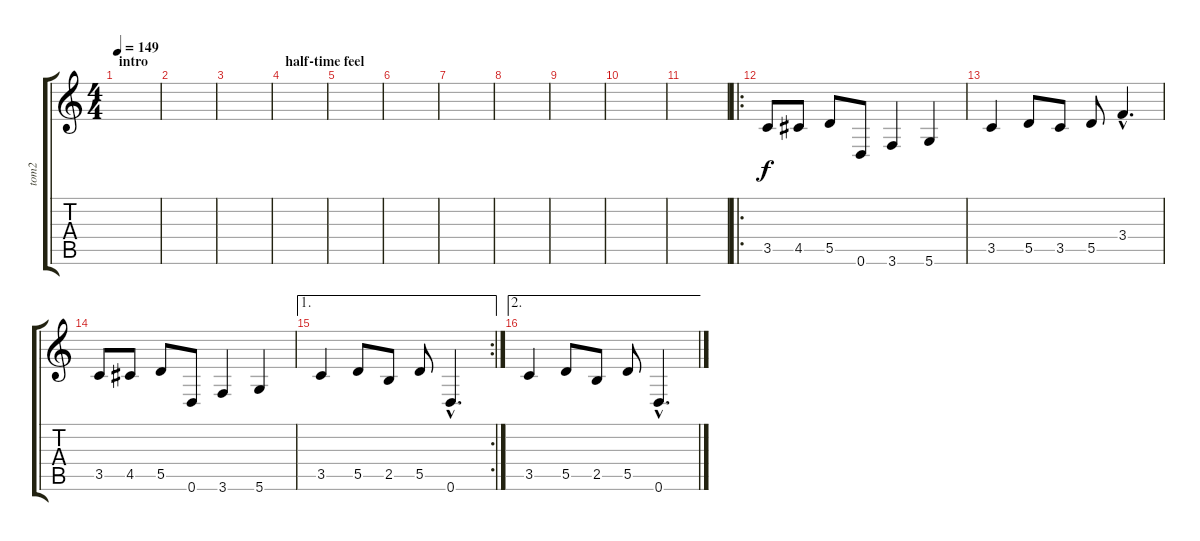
\track ("tom2" "tom2") {instrument distortionguitar}
\staff {score tabs}
\tuning (E4 B3 G3 D3 A2 D2) {hide}
\ts (4 4)
\section ("" "intro")
\tempo 149
\clef g2
\ks c
|
|
|
\section ("" "half-time feel")
|
|
|
|
|
|
|
|
\ro
3.5.8 4.5.8 5.5.8 0.6.8 3.6.4 5.6.4 |
3.5.4 5.5.8 3.5.8 5.5.8 3.4{hac}.4{d} |
3.5.8 4.5.8 5.5.8 0.6.8 3.6.4 5.6.4 |
\ae 1
\rc 2
3.5.4 5.5.8 2.5.8 5.5.8 0.6{hac}.4{d} |
\ae 2
3.5.4 5.5.8 2.5.8 5.5.8 0.6{hac}.4{d}
